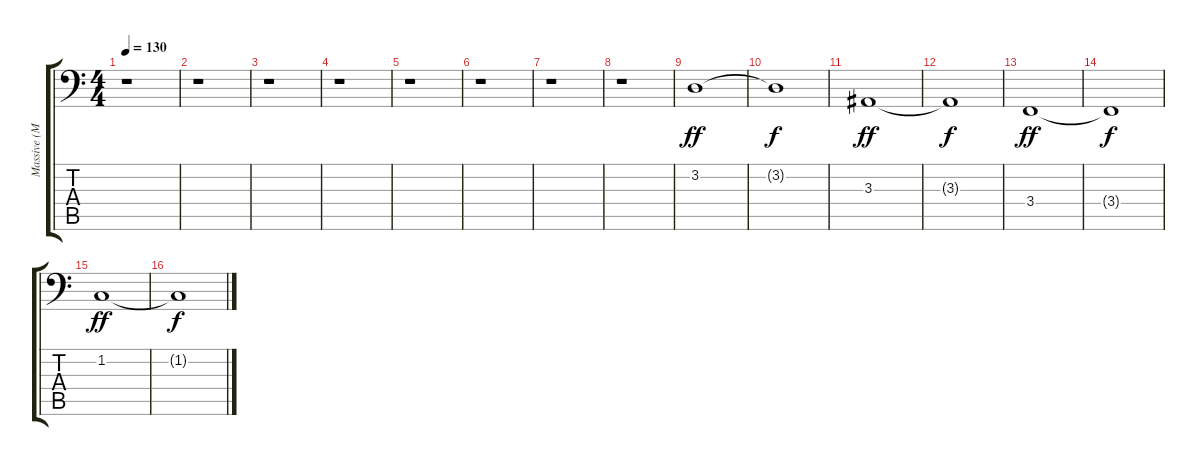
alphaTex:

\track ("Massive (MIDI)" "Massive (M") {instrument synthbass2}
\staff {score tabs}
\tuning (E2 B1 G1 D1 A0 E0) {hide}
\ts (4 4)
\tempo 130
\clef f4
\ks c
r.1{dy f} |
r.1 |
r.1 |
r.1 |
r.1 |
r.1 |
r.1 |
r.1 |
3.2.1{dy ff} |
3.2{t}.1{dy f} |
3.3.1{dy ff} |
3.3{t}.1{dy f} |
3.4.1{dy ff} |
3.4{t}.1{dy f} |
1.2.1{dy ff} |
1.2{t}.1{dy f}
